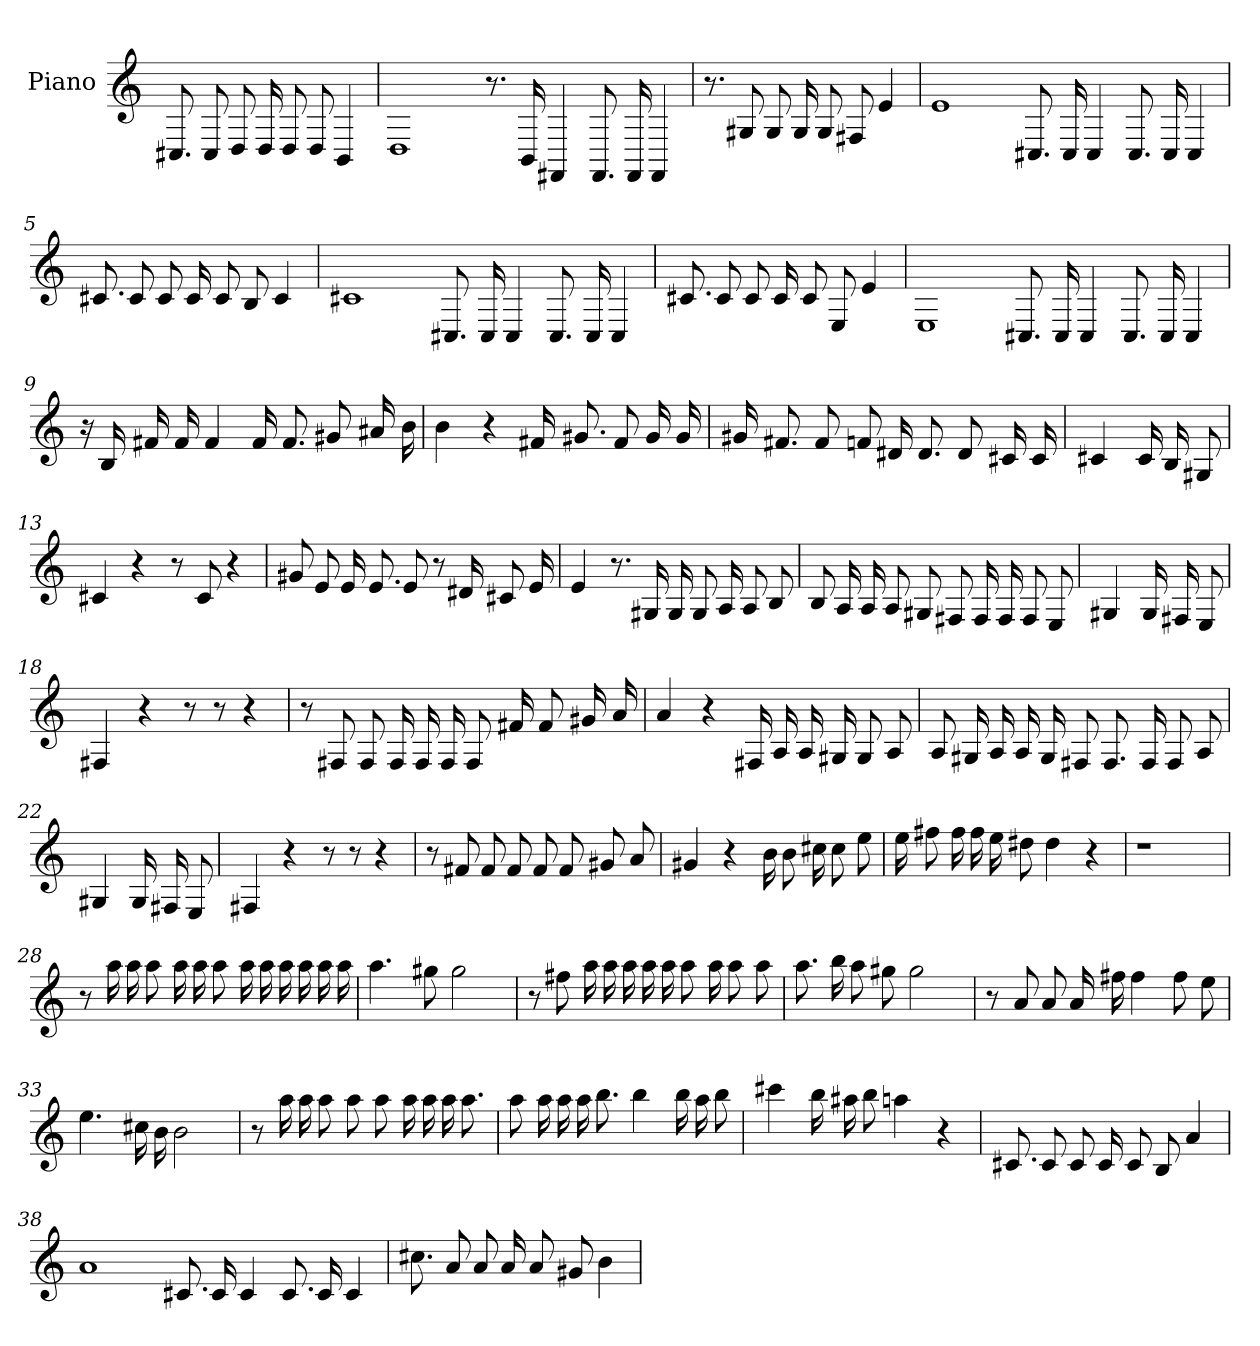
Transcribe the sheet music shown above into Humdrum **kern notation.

**kern
*part1
*staff1
*I"Piano
*I'Pno.
=1
8.C#
8C#
8D
16D
8D
8D
4BB
=2
1D
8.r
16BB
4FF#
8.FF#
16FF#
4FF#
=3
8.r
8G#
8G#
16G#
8G#
8F#
4e
=4
1e
8.C#
16C#
4C#
8.C#
16C#
4C#
=5
8.c#
8c#
8c#
16c#
8c#
8B
4c#
=6
1c#
8.C#
16C#
4C#
8.C#
16C#
4C#
=7
8.c#
8c#
8c#
16c#
8c#
8E
4e
=8
1E
8.C#
16C#
4C#
8.C#
16C#
4C#
=9
16r
16B
16f#
16f#
4f#
16f#
8.f#
8g#
16a#
16b
=10
4b
4r
16f#
8.g#
8f#
16g#
16g#
=11
16g#
8.f#
8f#
8f
16d#
8.d#
8d#
16c#
16c#
=12
4c#
16c#
16B
8G#
=13
4c#
4r
8r
8c#
4r
=14
8g#
8e
16e
8.e
8e
8r
16d#
8c#
16e
=15
4e
8.r
16G#
16G#
8G#
16A
8A
8B
=16
8B
16A
16A
8A
8G#
8F#
16F#
16F#
8F#
8E
=17
4G#
16G#
16F#
8E
=18
4F#
4r
8r
8r
4r
=19
8r
8F#
8F#
16F#
16F#
16F#
8F#
16f#
8f#
16g#
16a
=20
4a
4r
16F#
16A
16A
16G#
8G#
8A
=21
8A
16G#
16A
16A
16G#
8F#
8.F#
16F#
8F#
8A
=22
4G#
16G#
16F#
8E
=23
4F#
4r
8r
8r
4r
=24
8r
8f#
8f#
8f#
8f#
8f#
8g#
8a
=25
4g#
4r
16b
8b
16cc#
8cc#
8ee
=26
16ee
8ff#
16ff#
16ff#
16ee
8dd#
4dd#
4r
=27
1r
=28
8r
16aa
16aa
8aa
16aa
16aa
8aa
16aa
16aa
16aa
16aa
16aa
16aa
=29
4.aa
8gg#
2gg#
=30
8r
8ff#
16aa
16aa
16aa
16aa
16aa
8aa
16aa
8aa
8aa
=31
8.aa
16bb
8aa
8gg#
2gg#
=32
8r
8a
8a
16a
16ff#
4ff#
8ff#
8ee
=33
4.ee
16cc#
16b
2b
=34
8r
16aa
16aa
8aa
8aa
8aa
16aa
16aa
16aa
8.aa
=35
8aa
16aa
16aa
16aa
8.bb
4bb
16bb
16aa
8bb
=36
4ccc#
16bb
16aa#
8bb
4aa
4r
=37
8.c#
8c#
8c#
16c#
8c#
8B
4a
=38
1a
8.c#
16c#
4c#
8.c#
16c#
4c#
=39
8.cc#
8a
8a
16a
8a
8g#
4b
=
*-
